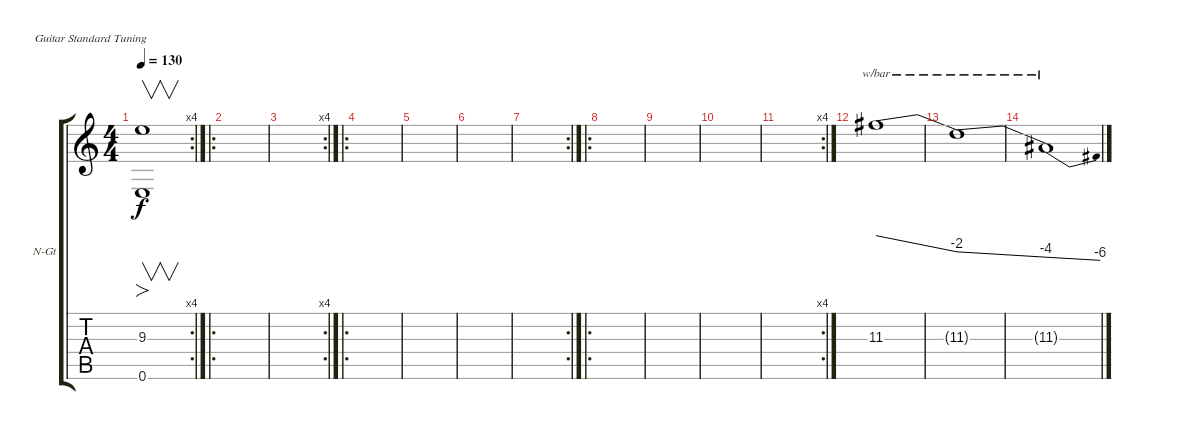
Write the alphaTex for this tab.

\bracketExtendMode groupsimilarinstruments
\firstSystemTrackNameOrientation horizontal
\otherSystemsTrackNameOrientation horizontal
\track ("Keyboard" "N-Gt") {instrument acousticguitarnylon}
\staff {score tabs}
\tuning (E4 B3 G3 D3 A2 E2)
\rc 4
\ts (4 4)
\tempo 130
\clef g2
\scale
0.333333
\ks c
(9.3{t} 0.6{t}).1{fo v dy f} |
\ro
\scale
0.342723 |
\rc 4
\scale
0.314554 |
\ro
\scale
0.342723 |
\scale
0.322751 |
\scale
0.322751 |
\rc 2
\scale
0.354497 |
\ro
\scale
0.374359 |
\scale
0.312821 |
\scale
0.312821 |
\rc 4
|
11.3.1{tbe (dive default 0 0 45.6 -8)} |
11.3{t}.1{tbe (dive default 0 -8 45.6 -16)} |
11.3{t}.1{tbe (dive default 0 -16 44.4 -24)}
